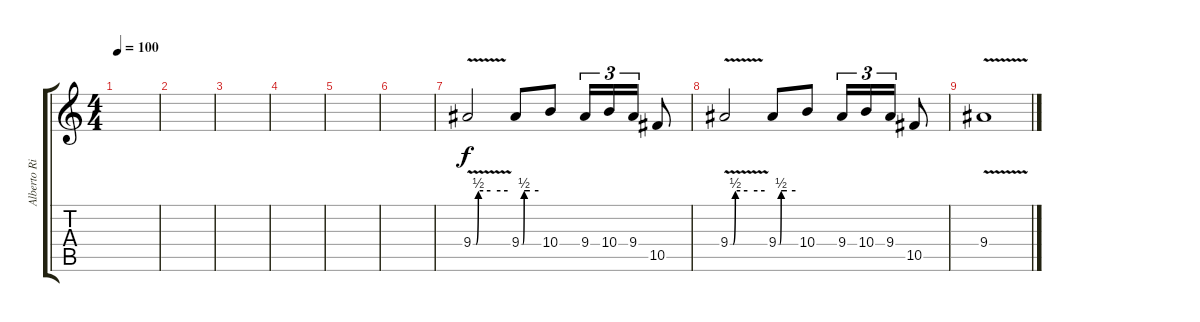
\track ("Alberto Rionda (I)" "Alberto Ri") {instrument distortionguitar}
\staff {score tabs}
\tuning (Eb4 Bb3 Gb3 Db3 Ab2 Eb2) {hide}
\ts (4 4)
\tempo 100
\clef g2
\ks c
|
|
|
|
|
|
9.4{be (custom 0 0 5 0 9 2 30 2 60 2) v}.2 9.4{be (custom 0 0 5 0 10 2 30 2 60 2)}.8 10.4.8 9.4.16{tu (3 2)} 10.4.16{tu (3 2)} 9.4.16{tu (3 2)} 10.5.8 |
9.4{be (custom 0 0 5 0 9 2 30 2 60 2) v}.2 9.4{be (custom 0 0 5 0 10 2 30 2 60 2)}.8 10.4.8 9.4.16{tu (3 2)} 10.4.16{tu (3 2)} 9.4.16{tu (3 2)} 10.5.8 |
9.4{v}.1
